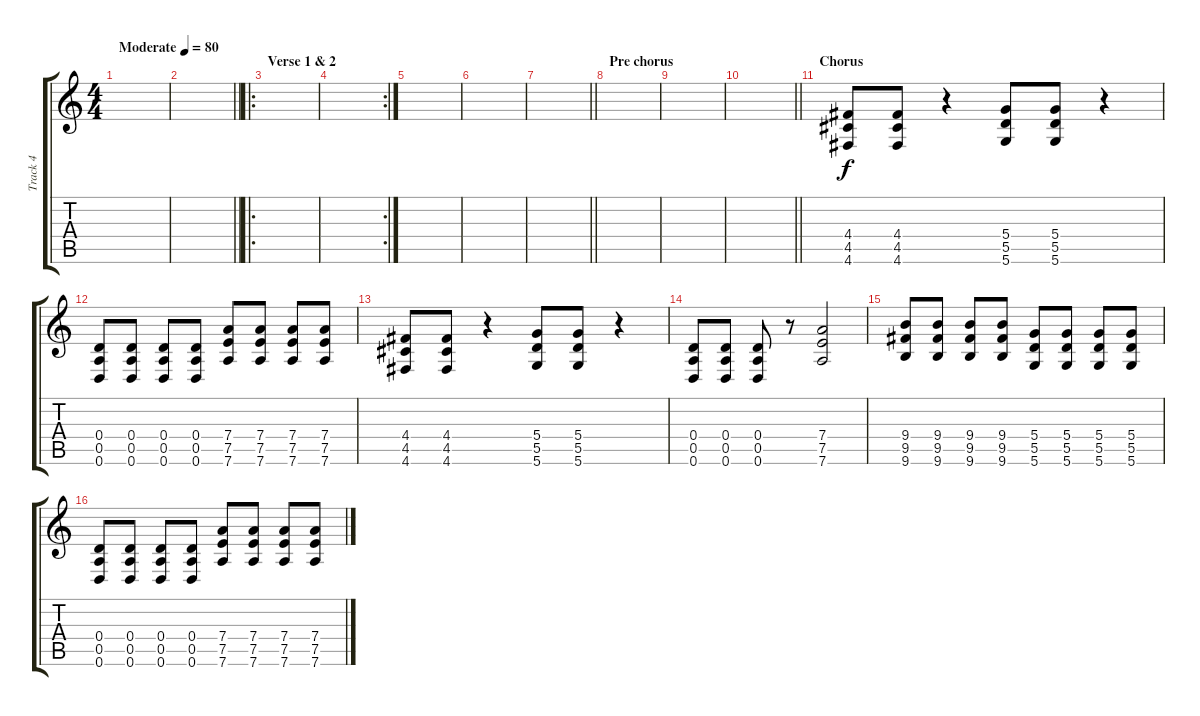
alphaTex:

\track ("Track 4" "Track 4") {instrument distortionguitar}
\staff {score tabs}
\tuning (E4 B3 G3 D3 A2 D2) {hide}
\ts (4 4)
\tempo (80 "Moderate")
\clef g2
\ks c
|
\barLineRight lightlight
|
\ro
\section ("" "Verse 1 & 2")
|
\rc 2
|
|
|
\barLineRight lightlight
|
\section ("" "Pre chorus")
|
|
\barLineRight lightlight
|
\section ("" "Chorus")
(4.4 4.5 4.6).8 (4.4 4.5 4.6).8 r.4 (5.4 5.5 5.6).8 (5.4 5.5 5.6).8 r.4 |
(0.4 0.5 0.6).8 (0.4 0.5 0.6).8 (0.4 0.5 0.6).8 (0.4 0.5 0.6).8 (7.4 7.5 7.6).8 (7.4 7.5 7.6).8 (7.4 7.5 7.6).8 (7.4 7.5 7.6).8 |
(4.4 4.5 4.6).8 (4.4 4.5 4.6).8 r.4 (5.4 5.5 5.6).8 (5.4 5.5 5.6).8 r.4 |
(0.4 0.5 0.6).8 (0.4 0.5 0.6).8 (0.4 0.5 0.6).8 r.8 (7.4 7.5 7.6).2 |
(9.4 9.5 9.6).8 (9.4 9.5 9.6).8 (9.4 9.5 9.6).8 (9.4 9.5 9.6).8 (5.4 5.5 5.6).8 (5.4 5.5 5.6).8 (5.4 5.5 5.6).8 (5.4 5.5 5.6).8 |
(0.4 0.5 0.6).8 (0.4 0.5 0.6).8 (0.4 0.5 0.6).8 (0.4 0.5 0.6).8 (7.4 7.5 7.6).8 (7.4 7.5 7.6).8 (7.4 7.5 7.6).8 (7.4 7.5 7.6).8
